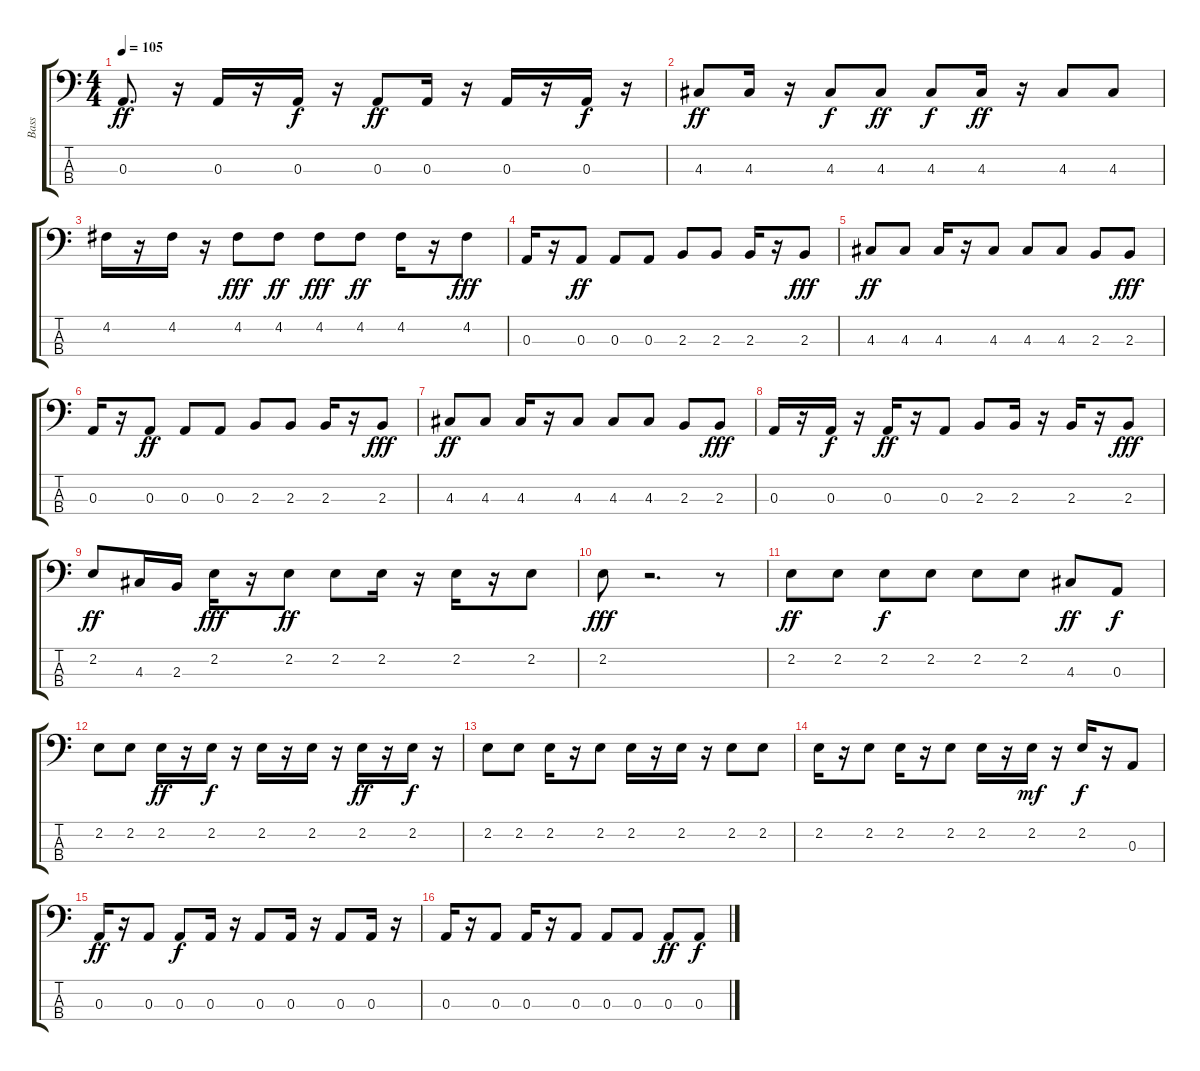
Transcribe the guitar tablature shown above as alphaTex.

\track ("Bass" "Bass") {instrument electricbassfinger}
\staff {score tabs}
\tuning (G2 D2 A1 E1) {hide}
\ts (4 4)
\tempo 105
\clef f4
\ks c
0.3.8{d dy ff} r.16 0.3.16 r.16 0.3.16{dy f} r.16 0.3.8{dy ff} 0.3.16 r.16 0.3.16 r.16 0.3.16{dy f} r.16 |
4.3.8{dy ff} 4.3.16 r.16 4.3.8{dy f} 4.3.8{dy ff} 4.3.8{dy f} 4.3.16{dy ff} r.16 4.3.8 4.3.8 |
4.2.16 r.16 4.2.16 r.16 4.2.8{dy fff} 4.2.8{dy ff} 4.2.8{dy fff} 4.2.8{dy ff} 4.2.16 r.16 4.2.8{dy fff} |
0.3.16 r.16 0.3.8{dy ff} 0.3.8 0.3.8 2.3.8 2.3.8 2.3.16 r.16 2.3.8{dy fff} |
4.3.8{dy ff} 4.3.8 4.3.16 r.16 4.3.8 4.3.8 4.3.8 2.3.8 2.3.8{dy fff} |
0.3.16 r.16 0.3.8{dy ff} 0.3.8 0.3.8 2.3.8 2.3.8 2.3.16 r.16 2.3.8{dy fff} |
4.3.8{dy ff} 4.3.8 4.3.16 r.16 4.3.8 4.3.8 4.3.8 2.3.8 2.3.8{dy fff} |
0.3.16 r.16 0.3.16{dy f} r.16 0.3.16{dy ff} r.16 0.3.8 2.3.8 2.3.16 r.16 2.3.16 r.16 2.3.8{dy fff} |
2.2.8{dy ff} 4.3.16 2.3.16 2.2.16{dy fff} r.16 2.2.8{dy ff} 2.2.8 2.2.16 r.16 2.2.16 r.16 2.2.8 |
2.2.8{dy fff} r.2{d} r.8 |
2.2.8{dy ff} 2.2.8 2.2.8{dy f} 2.2.8 2.2.8 2.2.8 4.3.8{dy ff} 0.3.8{dy f} |
2.2.8 2.2.8 2.2.16{dy ff} r.16 2.2.16{dy f} r.16 2.2.16 r.16 2.2.16 r.16 2.2.16{dy ff} r.16 2.2.16{dy f} r.16 |
2.2.8 2.2.8 2.2.16 r.16 2.2.8 2.2.16 r.16 2.2.16 r.16 2.2.8 2.2.8 |
2.2.16 r.16 2.2.8 2.2.16 r.16 2.2.8 2.2.16 r.16 2.2.16{dy mf} r.16 2.2.16{dy f} r.16 0.3.8 |
0.3.16{dy ff} r.16 0.3.8 0.3.8{dy f} 0.3.16 r.16 0.3.8 0.3.16 r.16 0.3.8 0.3.16 r.16 |
0.3.16 r.16 0.3.8 0.3.16 r.16 0.3.8 0.3.8 0.3.8 0.3.8{dy ff} 0.3.8{dy f}
